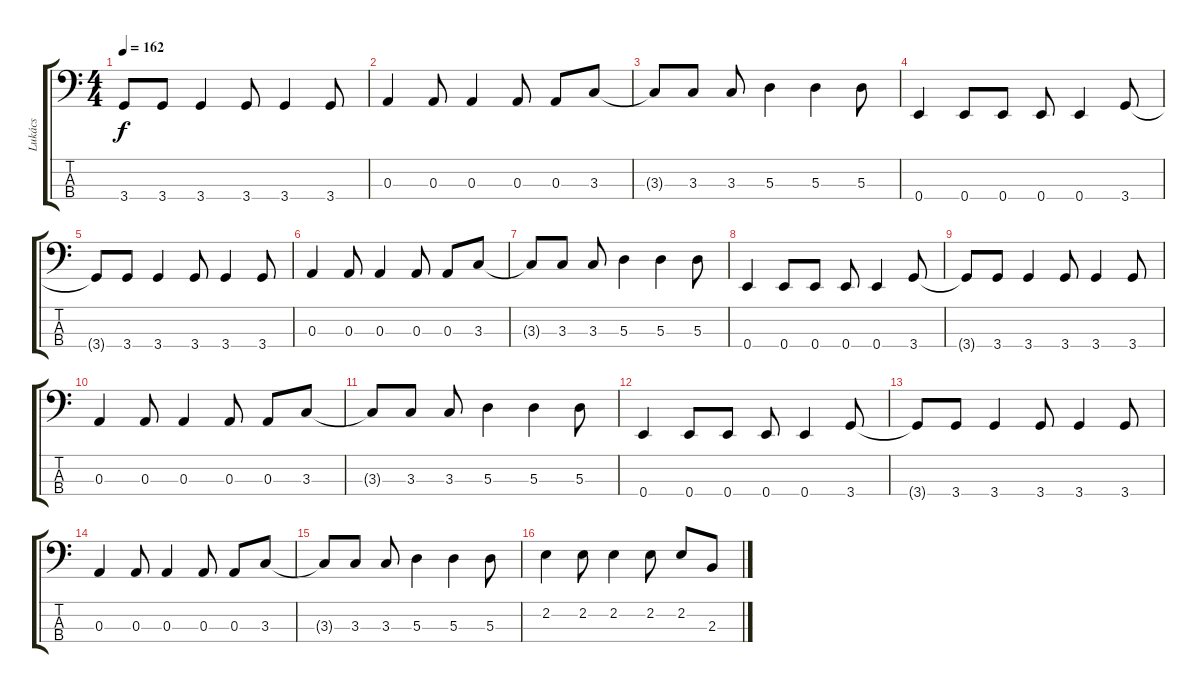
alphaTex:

\track ("Lukács" "Lukács") {instrument electricbasspick}
\staff {score tabs}
\tuning (G2 D2 A1 E1) {hide}
\ts (4 4)
\tempo 162
\clef f4
\ks c
3.4{t}.8{dy f} 3.4.8 3.4.4 3.4.8 3.4.4 3.4.8 |
0.3.4 0.3.8 0.3.4 0.3.8 0.3.8 3.3.8 |
3.3{t}.8 3.3.8 3.3.8 5.3.4 5.3.4 5.3.8 |
0.4.4 0.4.8 0.4.8 0.4.8 0.4.4 3.4.8 |
3.4{t}.8 3.4.8 3.4.4 3.4.8 3.4.4 3.4.8 |
0.3.4 0.3.8 0.3.4 0.3.8 0.3.8 3.3.8 |
3.3{t}.8 3.3.8 3.3.8 5.3.4 5.3.4 5.3.8 |
0.4.4 0.4.8 0.4.8 0.4.8 0.4.4 3.4.8 |
3.4{t}.8 3.4.8 3.4.4 3.4.8 3.4.4 3.4.8 |
0.3.4 0.3.8 0.3.4 0.3.8 0.3.8 3.3.8 |
3.3{t}.8 3.3.8 3.3.8 5.3.4 5.3.4 5.3.8 |
0.4.4 0.4.8 0.4.8 0.4.8 0.4.4 3.4.8 |
3.4{t}.8 3.4.8 3.4.4 3.4.8 3.4.4 3.4.8 |
0.3.4 0.3.8 0.3.4 0.3.8 0.3.8 3.3.8 |
3.3{t}.8 3.3.8 3.3.8 5.3.4 5.3.4 5.3.8 |
2.2.4 2.2.8 2.2.4 2.2.8 2.2.8 2.3.8
